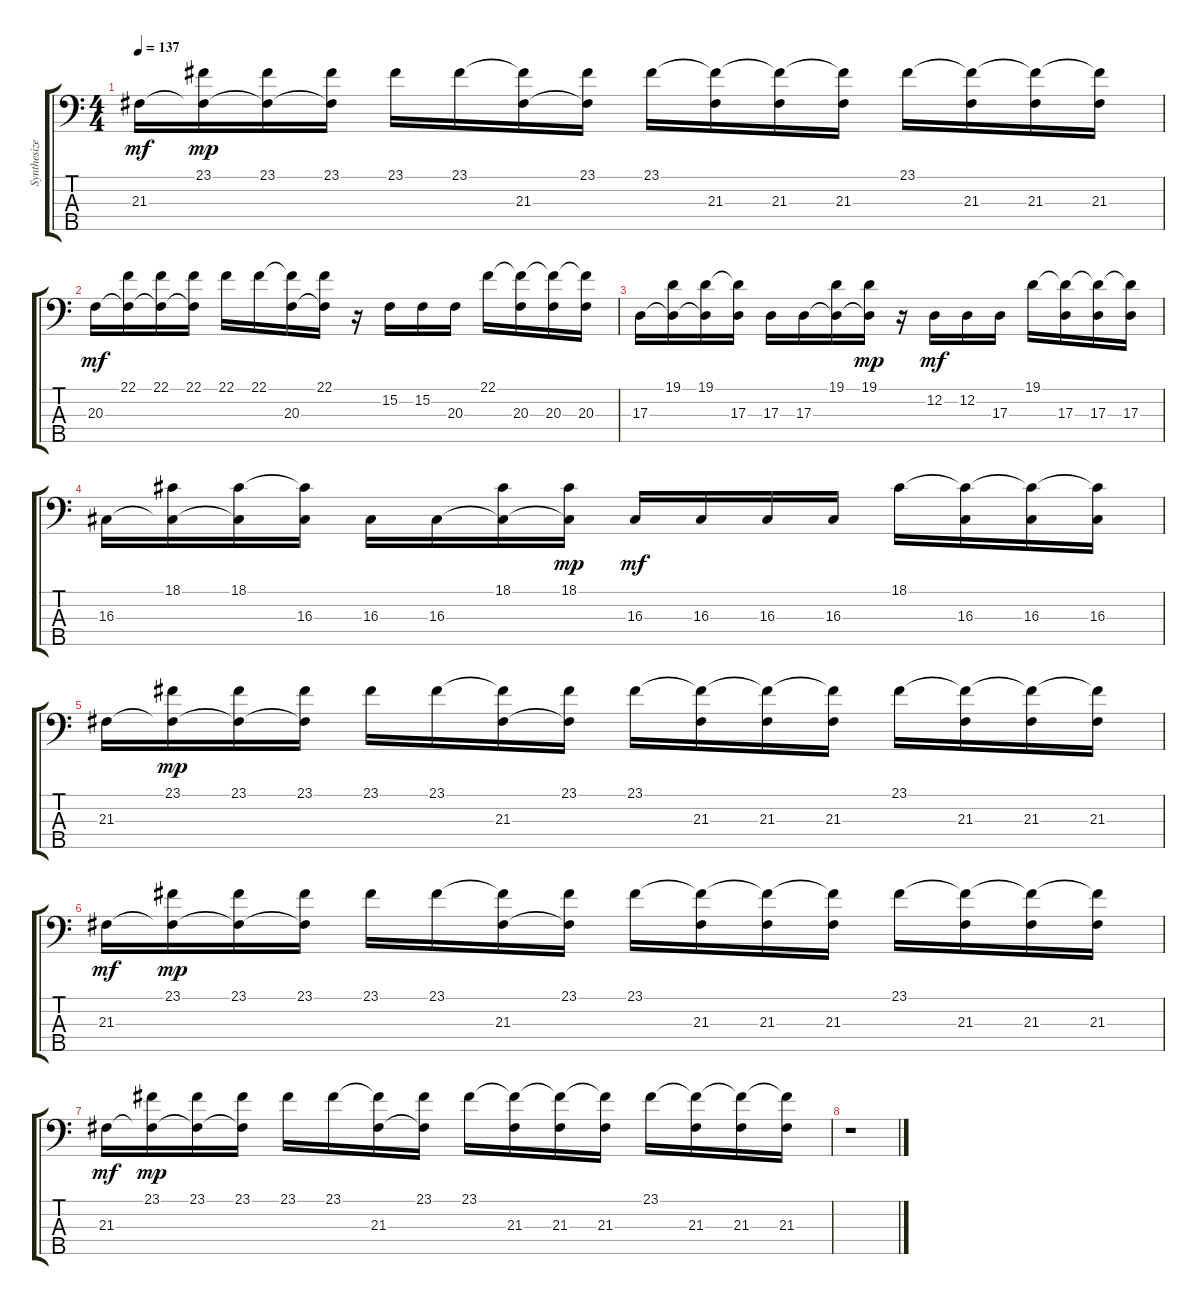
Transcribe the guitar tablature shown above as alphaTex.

\track ("Synthesizer" "Synthesize") {instrument pad2warm}
\staff {score tabs}
\tuning (G2 D2 A1 E1 B0) {hide}
\ts (4 4)
\tempo 137
\clef f4
\ks c
21.3.16{dy mf} (23.1 21.3{t}).16{dy mp} (23.1 21.3{t}).16 (23.1 21.3{t}).16 23.1.16 23.1.16 (23.1{t} 21.3).16 (23.1 21.3{t}).16 23.1.16 (23.1{t} 21.3).16 (23.1{t} 21.3).16 (23.1{t} 21.3).16 23.1.16 (23.1{t} 21.3).16 (23.1{t} 21.3).16 (23.1{t} 21.3).16 |
20.3.16{dy mf} (22.1 20.3{t}).16 (22.1 20.3{t}).16 (22.1 20.3{t}).16 22.1.16 22.1.16 (22.1{t} 20.3).16 (22.1 20.3{t}).16 r.16 15.2.16 15.2.16 20.3.16 22.1.16 (22.1{t} 20.3).16 (22.1{t} 20.3).16 (22.1{t} 20.3).16 |
17.3.16 (19.1 17.3{t}).16 (19.1 17.3{t}).16 (19.1{t} 17.3).16 17.3.16 17.3.16 (19.1 17.3{t}).16 (19.1 17.3{t}).16{dy mp} r.16 12.2.16{dy mf} 12.2.16 17.3.16 19.1.16 (19.1{t} 17.3).16 (19.1{t} 17.3).16 (19.1{t} 17.3).16 |
16.3.16 (18.1 16.3{t}).16 (18.1 16.3{t}).16 (18.1{t} 16.3).16 16.3.16 16.3.16 (18.1 16.3{t}).16 (18.1 16.3{t}).16{dy mp} 16.3.16{dy mf} 16.3.16 16.3.16 16.3.16 18.1.16 (18.1{t} 16.3).16 (18.1{t} 16.3).16 (18.1{t} 16.3).16 |
21.3.16 (23.1 21.3{t}).16{dy mp} (23.1 21.3{t}).16 (23.1 21.3{t}).16 23.1.16 23.1.16 (23.1{t} 21.3).16 (23.1 21.3{t}).16 23.1.16 (23.1{t} 21.3).16 (23.1{t} 21.3).16 (23.1{t} 21.3).16 23.1.16 (23.1{t} 21.3).16 (23.1{t} 21.3).16 (23.1{t} 21.3).16 |
21.3.16{dy mf} (23.1 21.3{t}).16{dy mp} (23.1 21.3{t}).16 (23.1 21.3{t}).16 23.1.16 23.1.16 (23.1{t} 21.3).16 (23.1 21.3{t}).16 23.1.16 (23.1{t} 21.3).16 (23.1{t} 21.3).16 (23.1{t} 21.3).16 23.1.16 (23.1{t} 21.3).16 (23.1{t} 21.3).16 (23.1{t} 21.3).16 |
21.3.16{dy mf} (23.1 21.3{t}).16{dy mp} (23.1 21.3{t}).16 (23.1 21.3{t}).16 23.1.16 23.1.16 (23.1{t} 21.3).16 (23.1 21.3{t}).16 23.1.16 (23.1{t} 21.3).16 (23.1{t} 21.3).16 (23.1{t} 21.3).16 23.1.16 (23.1{t} 21.3).16 (23.1{t} 21.3).16 (23.1{t} 21.3).16 |
r.1
